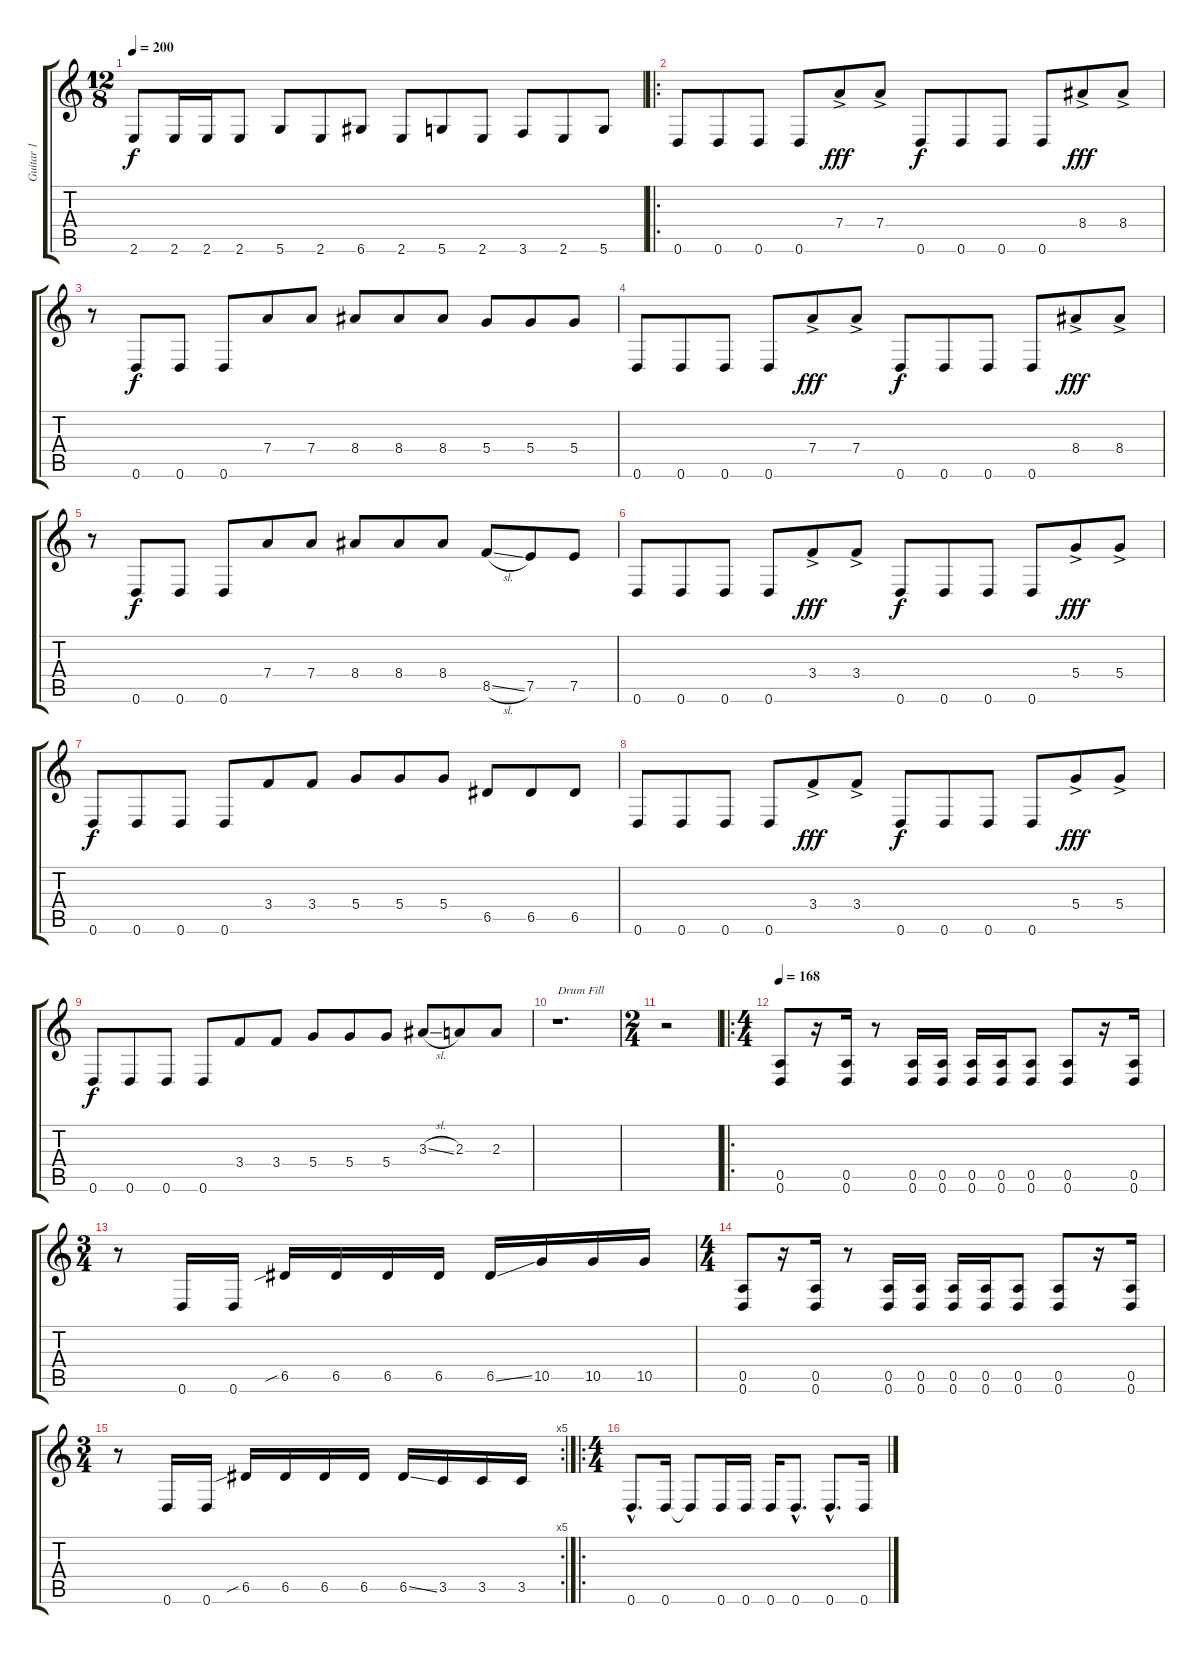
\track ("Guitar 1" "Guitar 1") {instrument distortionguitar}
\staff {score tabs}
\tuning (E4 B3 G3 D3 A2 D2) {hide}
\ts (12 8)
\tempo 200
\clef g2
\ks c
2.6.8{dy f} 2.6.16 2.6.16 2.6.8 5.6.8 2.6.8 6.6.8 2.6.8 5.6.8 2.6.8 3.6.8 2.6.8 5.6.8 |
\ro
0.6.8 0.6.8 0.6.8 0.6.8 7.4{ac}.8{dy fff} 7.4{ac}.8 0.6.8{dy f} 0.6.8 0.6.8 0.6.8 8.4{ac}.8{dy fff} 8.4{ac}.8 |
r.8 0.6.8{dy f} 0.6.8 0.6.8 7.4.8 7.4.8 8.4.8 8.4.8 8.4.8 5.4.8 5.4.8 5.4.8 |
0.6.8 0.6.8 0.6.8 0.6.8 7.4{ac}.8{dy fff} 7.4{ac}.8 0.6.8{dy f} 0.6.8 0.6.8 0.6.8 8.4{ac}.8{dy fff} 8.4{ac}.8 |
r.8 0.6.8{dy f} 0.6.8 0.6.8 7.4.8 7.4.8 8.4.8 8.4.8 8.4.8 8.5{sl}.8 7.5.8 7.5.8 |
0.6.8 0.6.8 0.6.8 0.6.8 3.4{ac}.8{dy fff} 3.4{ac}.8 0.6.8{dy f} 0.6.8 0.6.8 0.6.8 5.4{ac}.8{dy fff} 5.4{ac}.8 |
0.6.8{dy f} 0.6.8 0.6.8 0.6.8 3.4.8 3.4.8 5.4.8 5.4.8 5.4.8 6.5.8 6.5.8 6.5.8 |
0.6.8 0.6.8 0.6.8 0.6.8 3.4{ac}.8{dy fff} 3.4{ac}.8 0.6.8{dy f} 0.6.8 0.6.8 0.6.8 5.4{ac}.8{dy fff} 5.4{ac}.8 |
0.6.8{dy f} 0.6.8 0.6.8 0.6.8 3.4.8 3.4.8 5.4.8 5.4.8 5.4.8 3.3{sl}.8 2.3.8 2.3.8 |
r.1{d txt "Drum Fill"} |
\ts (2 4)
r.2 |
\ro
\ts (4 4)
\tempo 168
(0.5 0.6).8 r.16 (0.5 0.6).16 r.8 (0.5 0.6).16 (0.5 0.6).16 (0.5 0.6).16 (0.5 0.6).16 (0.5 0.6).8 (0.5 0.6).8 r.16 (0.5 0.6).16 |
\ts (3 4)
r.8 0.6.16 0.6.16 6.5{sib}.16 6.5.16 6.5.16 6.5.16 6.5{ss}.16 10.5.16 10.5.16 10.5.16 |
\ts (4 4)
(0.5 0.6).8 r.16 (0.5 0.6).16 r.8 (0.5 0.6).16 (0.5 0.6).16 (0.5 0.6).16 (0.5 0.6).16 (0.5 0.6).8 (0.5 0.6).8 r.16 (0.5 0.6).16 |
\rc 5
\ts (3 4)
r.8 0.6.16 0.6.16 6.5{sib}.16 6.5.16 6.5.16 6.5.16 6.5{ss}.16 3.5.16 3.5.16 3.5.16 |
\ro
\ts (4 4)
0.6{hac}.8{d} 0.6.16 0.6{t}.8 0.6.16 0.6.16 0.6.16 0.6{hac}.8{d} 0.6{hac}.8{d} 0.6.16
